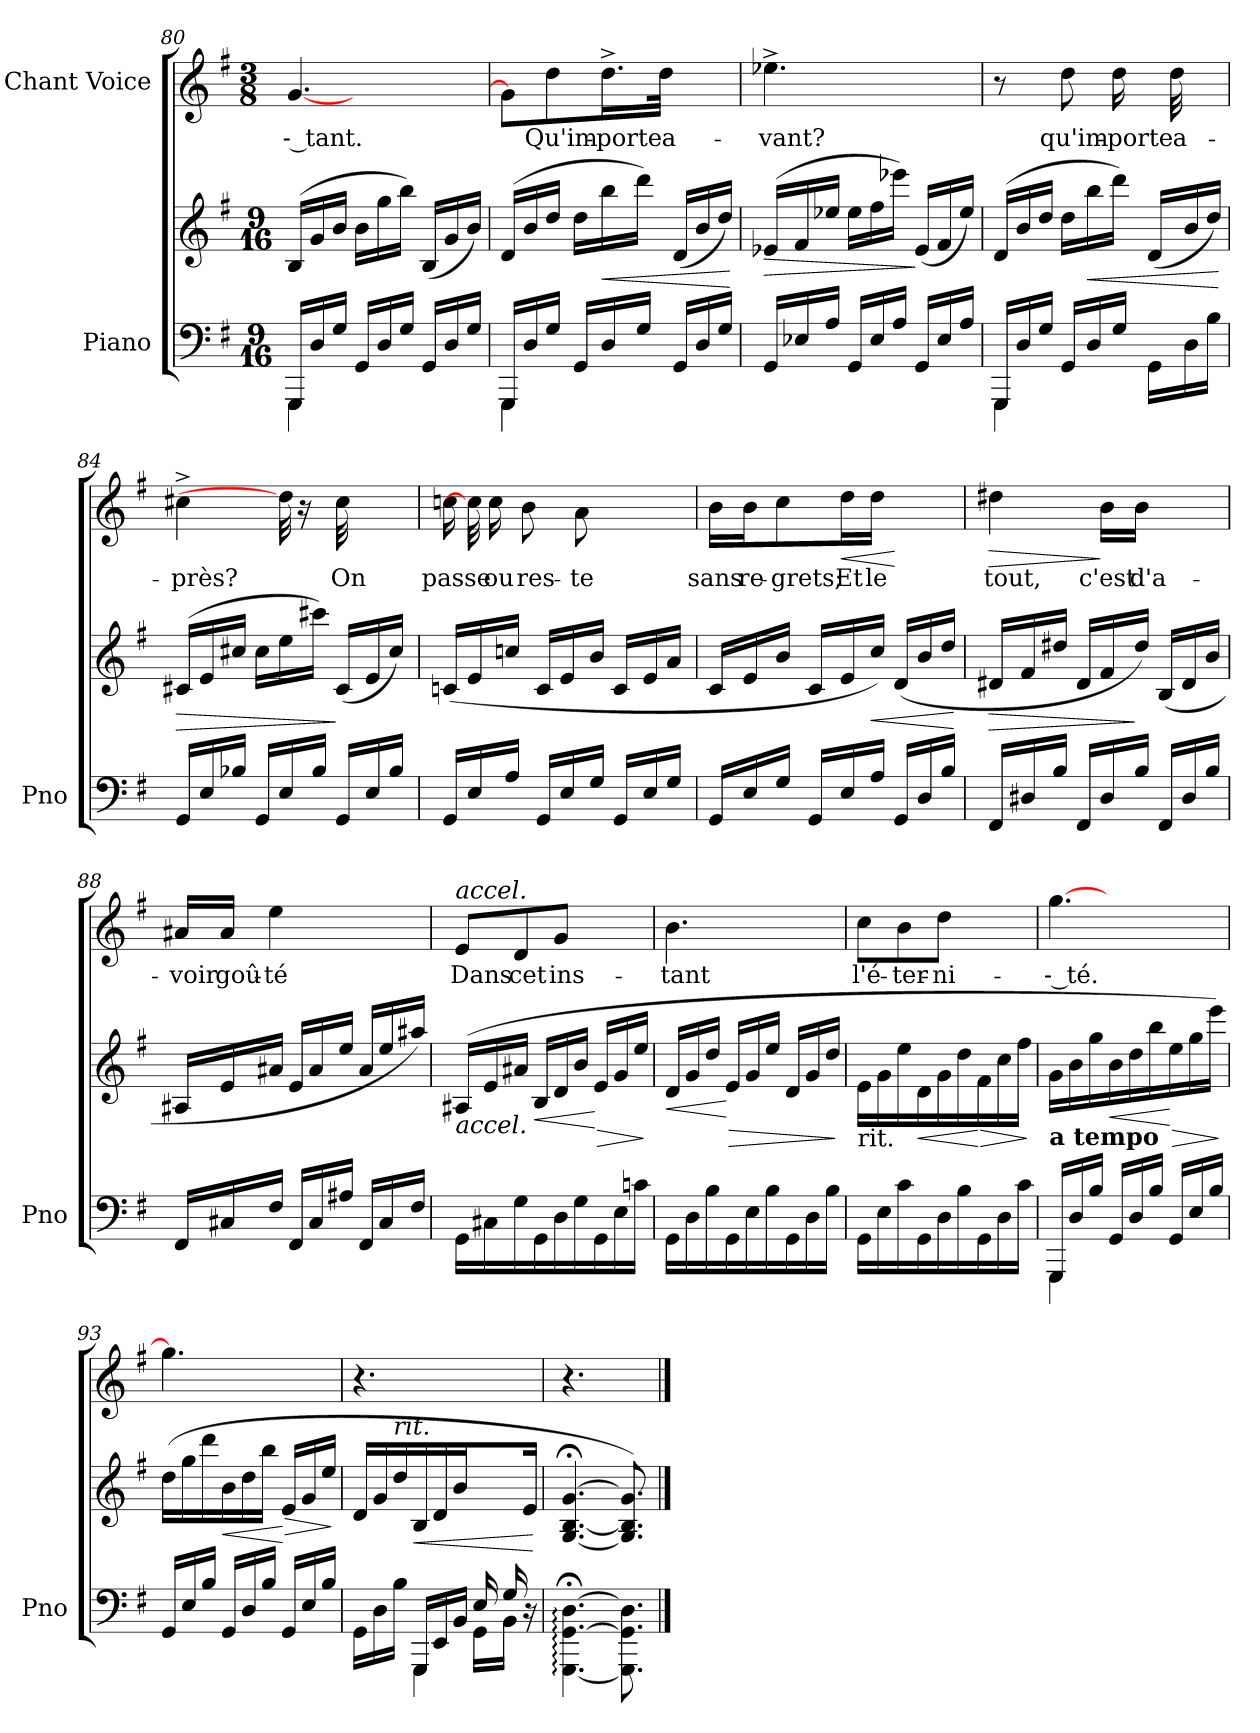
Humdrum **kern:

**kern	**kern	**dynam	**kern	**text	**dynam
*part2	*part2	*part2	*part1	*part1	*part1
*staff3	*staff2	*staff2/3	*staff1	*staff1	*staff1
*I"Piano	*	*	*I"Chant Voice	*	*
*I'Pno	*	*	*	*	*
!!LO:LB:g=z
*clefF4	*clefG2	*	*clefG2	*	*
*k[f#]	*k[f#]	*	*k[f#]	*	*
*M9/16	*M9/16	*	*M3/8	*	*
=80	=80	=80	=80	=80	=80
*^	*	*	*	*	*
!	!	!	!	!	!LO:LY:b	!
16GGG/LL	4GGG\	(>16B/LL	.	[4.g/	-- tant.	.
16D/	.	16g/	.	.	.	.
16G/JJ	.	16b/JJ	.	.	.	.
16GG/LL	.	16b\LL	.	.	.	.
16D/	4ryy	16gg\	.	.	.	.
16G/JJ	.	16bb\JJ)	.	.	.	.
16GG/LL	.	(<16B/LL	.	8.ryy	.	.
16D/	.	16g/	.	.	.	.
16G/JJ	16ryy	16b/JJ)	.	.	.	.
=81	=81	=81	=81	=81	=81	=81
16GGG/LL	4GGG\	(>16d/LL	.	8g\L]	.	.
16D/	.	16b/	.	.	.	.
!	!	!	!	!	!LO:LY:b	!
16G/JJ	.	16dd/JJ	.	8dd\	Qu'im-	.
16GG/LL	.	16dd\LL	.	.	.	.
!	!	!	!LO:HP:b	!	!LO:LY:b	!
16D/	4ryy	16bb\	<	16.dd^\L	-porte	.
16G/JJ	.	16ddd\JJ)	.	.	.	.
!	!	!	!	!	!LO:LY:b	!
.	.	.	.	32dd\JJk	a-	.
16GG/LL	.	(<16d/LL	.	8.ryy	.	.
16D/	.	16b/	.	.	.	.
16G/JJ	16ryy	16dd/JJ)	.	.	.	.
*v	*v	*	*	*	*	*
.	.	[	.	.	.
=82	=82	=82	=82	=82	=82
!	!	!LO:HP:b	!	!LO:LY:b	!
16GG/LL	(>16e-X/LL	>	4.ee-X^\	-vant?	.
16E-X/	16f#/	.	.	.	.
16A/JJ	16ee-X/JJ	.	.	.	.
16GG/LL	16ee-\LL	.	.	.	.
16E-/	16ff#\	.	.	.	.
16A/JJ	16eee-X\JJ)	.	.	.	.
16GG/LL	(<16e-/LL	]	8.ryy	.	.
16E-/	16f#/	.	.	.	.
16A/JJ	16ee-/JJ)	.	.	.	.
!!LO:PB:g=z
=83	=83	=83	=83	=83	=83
*^	*	*	*	*	*
!	!	!	!	!LO:N:vis=8	!	!
16GGG/LL	4GGG\	(>16d/LL	.	8.r	.	.
16D/	.	16b/	.	.	.	.
16G/JJ	.	16dd/JJ	.	.	.	.
!	!	!	!	!	!LO:LY:b	!
16GG/LL	.	16dd\LL	.	8dd\	qu'im-	.
!	!	!	!LO:HP:b	!	!	!
16D/	4ryy	16bb\	<	.	.	.
!	!	!	!	!	!LO:LY:b	!
16G/JJ	.	16ddd\JJ)	.	[16dd\	-porte	.
16GG\LL	.	(<16d/LL	.	32ryy	.	.
!	!	!	!	!	!LO:LY:b	!
.	.	.	.	32dd\	a-	.
16D\	.	16b/	.	8ryy	.	.
16B\JJ	16ryy	16dd/JJ)	.	.	.	.
*v	*v	*	*	*	*	*
.	.	[	.	.	.
=84	=84	=84	=84	=84	=84
!	!	!LO:HP:b	!	!LO:LY:b	!
16GG/LL	(>16c#X/LL	>	4cc#X^\	-près?	.
16E/	16e/	.	.	.	.
16B-X/JJ	16cc#X/JJ	.	.	.	.
16GG/LL	16cc#\LL	.	.	.	.
16E/	16ee\	.	32dd\]	.	.
!	!	!	!LO:N:vis=16	!	!
.	.	.	16.r	.	.
16B-/JJ	16ccc#X\JJ)	.	.	.	.
!	!	!	!	!LO:LY:b	!
16GG/LL	(<16c#/LL	]	[32cc#\	On	.
.	.	.	8ryy	.	.
16E/	16e/	.	.	.	.
16B-/JJ	16cc#/JJ)	.	.	.	.
.	.	.	32ryy	.	.
=85	=85	=85	=85	=85	=85
!	!	!	!	!LO:LY:b	!
16GG/LL	(>16cn/LL	.	16ccn\	passe	.
16E/	16e/	.	32cc#\]	.	.
!	!	!	!	!LO:LY:b	!
.	.	.	16cc\	ou	.
16A/JJ	16ccn/JJ	.	.	.	.
!	!	!	!	!LO:LY:b	!
.	.	.	8b\	res-	.
16GG/LL	16c/LL	.	.	.	.
16E/	16e/	.	.	.	.
!	!	!	!	!LO:LY:b	!
.	.	.	8a\	-te	.
16G/JJ	16b/JJ	.	.	.	.
16GG/LL	16c/LL	.	.	.	.
.	.	.	8ryy	.	.
16E/	16e/	.	.	.	.
16G/JJ	16a/JJ	.	.	.	.
.	.	.	32ryy	.	.
!!LO:LB:g=z
=86	=86	=86	=86	=86	=86
!	!	!	!	!LO:LY:b	!
16GG/LL	16c/LL	.	16b\LL	sans	.
!	!	!	!	!LO:LY:b	!
16E/	16e/	.	16b\J	re-	.
!	!	!	!	!LO:LY:b	!
16G/JJ	16b/JJ	.	8cc\	-grets;	.
16GG/LL	16c/LL	.	.	.	.
!	!	!	!	!LO:LY:b	!LO:HP:b
16E/	16e/	.	16dd\L	Et	<
!	!	!LO:HP:b	!	!LO:LY:b	!
16A/JJ	16cc/JJ)	<	16dd\JJ	le	.
16GG/LL	(>16d/LL	.	8.ryy	.	[
16D/	16b/	.	.	.	.
16B/JJ	16dd/JJ	.	.	.	.
.	.	[	.	.	.
=87	=87	=87	=87	=87	=87
!	!	!LO:HP:b	!	!LO:LY:b	!LO:HP:b
16FF#/LL	16d#X/LL	>	4dd#X\	tout,	>
16D#X/	16f#/	.	.	.	.
16B/JJ	16dd#X/JJ	.	.	.	.
16FF#/LL	16d#/LL	.	.	.	.
!	!	!	!	!LO:LY:b	!
16D#/	16f#/	.	16b\LL	c'est	]
!	!	!	!	!LO:LY:b	!
16B/JJ	16dd#/JJ)	]	16b\JJ	d'a-	.
16FF#/LL	(>16B/LL	.	8.ryy	.	.
16D#/	16d#/	.	.	.	.
16B/JJ	16b/JJ	.	.	.	.
=88	=88	=88	=88	=88	=88
!	!	!	!	!LO:LY:b	!
16FF#/LL	16A#X/LL	.	16a#X/LL	-voir	.
!	!	!	!	!LO:LY:b	!
16C#X/	16e/	.	16a#/JJ	goû-	.
!	!	!	!	!LO:LY:b	!
16F#/JJ	16a#X/JJ	.	4ee\	-té	.
16FF#/LL	16e/LL	.	.	.	.
16C#/	16a#/	.	.	.	.
16A#X/JJ	16ee/JJ	.	.	.	.
16FF#/LL	16a#/LL	.	8.ryy	.	.
16C#/	16ee/	.	.	.	.
16F#/JJ	16aa#X/JJ)	.	.	.	.
!!LO:LB:g=z
=89	=89	=89	=89	=89	=89
*	*	*	*MM130	*	*
!	!	!	!LO:TX:a:i:t=accel.	!	!
!	!LO:TX:b:i:t=accel.	!	!	!	!
!	!	!	!	!LO:LY:b	!
16GG\LL	(>16A#X/LL	.	8e/L	Dans	.
16C#X\	16e/	.	.	.	.
*	*	*	*MM140	*	*
!	!	!	!	!LO:LY:b	!
16G\	16a#X/JJ	.	8d/	cet	.
!	!	!LO:HP:b	!	!	!
16GG\	16B/LL	<	.	.	.
!	!	!	!	!LO:LY:b	!
16D\	16d/	.	8g/J	ins-	.
16G\	16b/JJ	.	.	.	.
!	!	!LO:HP:n=1:b	!	!	!
16GG\	16e/LL	[ >	8.ryy	.	.
16E\	16g/	.	.	.	.
16cn\JJ	16ee/JJ	.	.	.	.
.	.	]	.	.	.
=90	=90	=90	=90	=90	=90
!	!	!LO:HP:b	!	!LO:LY:b	!
16GG\LL	16d/LL	<	4.b\	-tant	.
16D\	16g/	.	.	.	.
16B\	16dd/JJ	.	.	.	.
!	!	!LO:HP:n=1:b	!	!	!
16GG\	16e/LL	[ >	.	.	.
16E\	16g/	.	.	.	.
16B\	16ee/JJ	.	.	.	.
16GG\	16d/LL	.	8.ryy	.	.
16D\	16g/	.	.	.	.
16B\JJ	16dd/JJ	.	.	.	.
.	.	]	.	.	.
=91	=91	=91	=91	=91	=91
*	*	*	*MM132	*	*
!	!	!	!LO:TX:a:t=rit.	!	!
!	!LO:TX:b:t=rit.	!	!	!	!
!	!	!	!	!LO:LY:b	!
*	*	*	*^	*	*
16GG\LL	16e\LL	.	8cc\L	16ryy	l'é-	.
*	*	*	*MM125	*	*	*
16E\	16g\	.	.	2ryy	.	.
!	!	!	!	!	!LO:LY:b	!
16c\	16ee\	.	8b\	.	-ter-	.
!	!	!LO:HP:b	!	!	!	!
16GG\	16d\	<	.	.	.	.
!	!	!	!	!	!LO:LY:b	!
16D\	16g\	.	8dd\J	.	-ni-	.
16B\	16dd\	.	.	.	.	.
!	!	!LO:HP:n=1:b	!	!	!	!
16GG\	16f#\	[ >	8.ryy	.	.	.
16D\	16cc\	.	.	.	.	.
16c\JJ	16ff#\JJ	.	.	.	.	.
.	.	]	.	.	.	.
*	*	*	*v	*v	*	*
!!LO:LB:g=z
=92	=92	=92	=92	=92	=92
*	*	*	*MM120	*	*
*^	*	*	*^	*	*
!	!	!LO:TX:b:B:t=a tempo	!	!	!	!	!
!	!	!	!	!	!	!LO:LY:b	!
*	*	*	*	*v	*v	*	*
16GGG/LL	4GGG\	16g\LL	.	[4.gg\	-- té.	.
16D/	.	16b\	.	.	.	.
16B/JJ	.	16gg\	.	.	.	.
!	!	!	!LO:HP:b	!	!	!
16GG/LL	.	16b\	<	.	.	.
16D/	4ryy	16dd\	.	.	.	.
16B/JJ	.	16bb\	.	.	.	.
!	!	!	!LO:HP:n=1:b	!	!	!
16GG/LL	.	16ee\	[ >	8.ryy	.	.
16E/	.	16gg\	.	.	.	.
16B/JJ	16ryy	16eee\JJ)	.	.	.	.
*v	*v	*	*	*	*	*
.	.	]	.	.	.
=93	=93	=93	=93	=93	=93
16GG/LL	(>16dd\LL	.	4.gg\]	.	.
16E/	16gg\	.	.	.	.
16B/JJ	16ddd\	.	.	.	.
!	!	!LO:HP:b	!	!	!
16GG/LL	16b\	<	.	.	.
16D/	16dd\	.	.	.	.
16B/JJ	16bb\JJ	.	.	.	.
!	!	!LO:HP:n=1:b	!	!	!
16GG/LL	16e/LL	[ >	8.ryy	.	.
16E/	16g/	.	.	.	.
16B/JJ	16ee/JJ	.	.	.	.
.	.	]	.	.	.
=94	=94	=94	=94	=94	=94
*	*	*	*MM110	*	*
*^	*	*	*^	*	*
*	*^	*	*	*	*^	*	*
4.ryy	16GG\LL	8.rGGyy	16d/LL	.	4.r	8ryy	4ryy	.	.
.	16D\	.	16g/	.	.	.	.	.	.
*	*	*	*	*	*MM100	*	*	*	*
!	!	!	!LO:TX:a:i:t=rit.	!	!	!	!	!	!
.	16B\JJ	.	16dd/	.	.	4..ryy	.	.	.
!	!	!	!	!LO:HP:b	!	!	!	!	!
.	16GGG/LL	4GGG\	16B/	<	.	.	.	.	.
.	16EE/	.	16d/	.	.	.	16ryy	.	.
*	*	*	*	*	*MM90	*	*	*	*
.	16BB/JJ	.	16b/	.	.	.	4ryy	.	.
16E/	16GG\LL	.	8ryy	.	8ryy	.	.	.	.
16G/	16BB\JJ	16rBByy	.	.	.	.	.	.	.
*	*	*	*	*	*MM80	*	*	*	*
16ryy	16r	16rBByy	16e/JJ	.	16ryy	.	.	.	.
*v	*v	*v	*	*	*	*	*	*	*
.	.	[	.	.	.	.	.
*	*	*	*v	*v	*v	*	*
=95	=95	=95	=95	=95	=95
[4.GGG\;: [4.GG\;: [4.D\;:	[4.G/;< [4.B/;< [4.g/;<	.	4.r	.	.
8.GGG\] 8.GG\] 8.D\]	8.G/] 8.B/] 8.g/])	.	8.ryy	.	.
==	==	==	==	==	==
*-	*-	*-	*-	*-	*-
